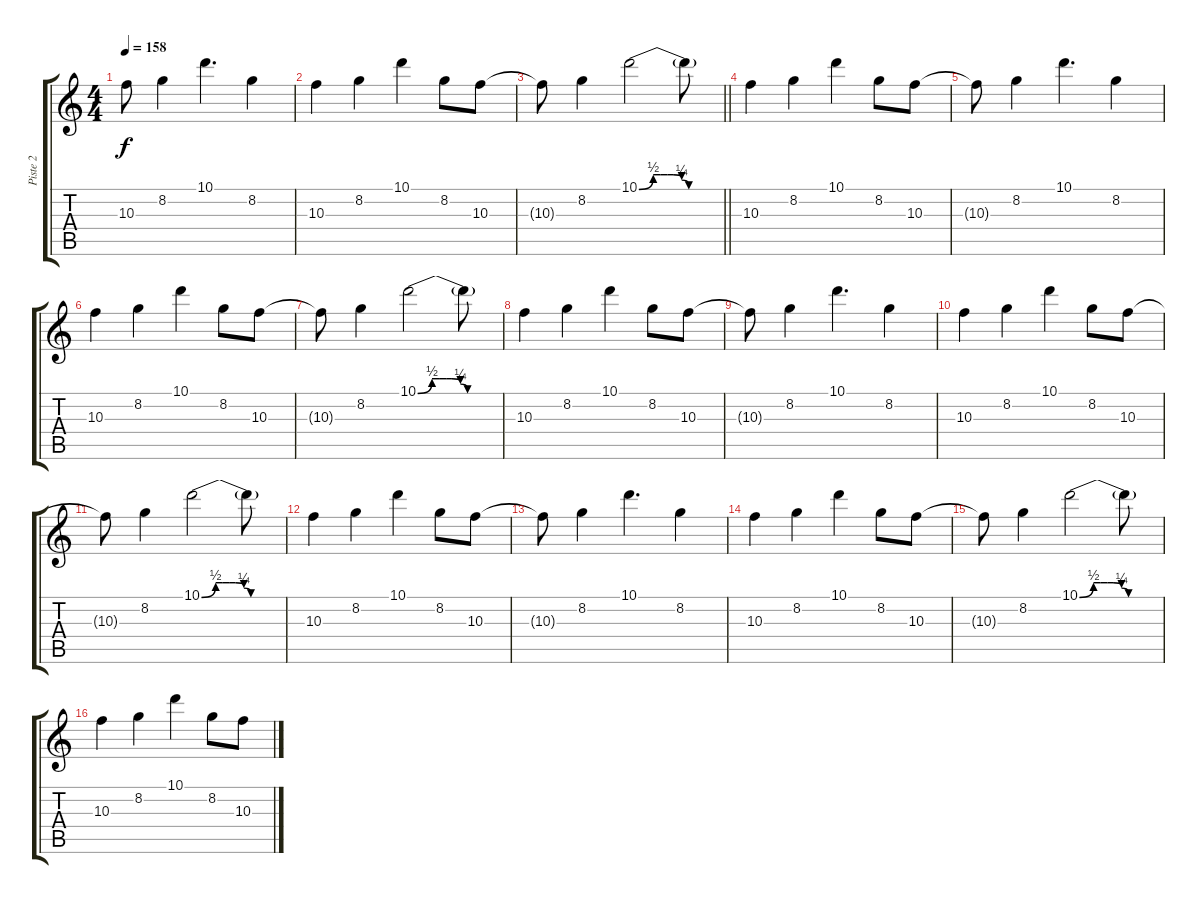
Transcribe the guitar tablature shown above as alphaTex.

\track ("Piste 2" "Piste 2") {instrument overdrivenguitar}
\staff {score tabs}
\tuning (E4 B3 G3 D3 A2 E2) {hide}
\ts (4 4)
\tempo 158
\clef g2
\ks c
10.3{t}.8{dy f} 8.2.4 10.1.4{d} 8.2.4 |
10.3.4 8.2.4 10.1.4 8.2.8 10.3.8 |
\barLineRight lightlight
10.3{t}.8 8.2.4 10.1{be (custom 0 0 10 2 15 2 20 2 24 2 30 1 35 0 60 0)}.2 10.1{t}.8 |
10.3.4 8.2.4 10.1.4 8.2.8 10.3.8 |
10.3{t}.8 8.2.4 10.1.4{d} 8.2.4 |
10.3.4 8.2.4 10.1.4 8.2.8 10.3.8 |
10.3{t}.8 8.2.4 10.1{be (custom 0 0 10 2 15 2 20 2 24 2 30 1 35 0 60 0)}.2 10.1{t}.8 |
10.3.4 8.2.4 10.1.4 8.2.8 10.3.8 |
10.3{t}.8 8.2.4 10.1.4{d} 8.2.4 |
10.3.4 8.2.4 10.1.4 8.2.8 10.3.8 |
10.3{t}.8 8.2.4 10.1{be (custom 0 0 10 2 15 2 20 2 24 2 30 1 35 0 60 0)}.2 10.1{t}.8 |
10.3.4 8.2.4 10.1.4 8.2.8 10.3.8 |
10.3{t}.8 8.2.4 10.1.4{d} 8.2.4 |
10.3.4 8.2.4 10.1.4 8.2.8 10.3.8 |
10.3{t}.8 8.2.4 10.1{be (custom 0 0 10 2 15 2 20 2 24 2 30 1 35 0 60 0)}.2 10.1{t}.8 |
10.3.4 8.2.4 10.1.4 8.2.8 10.3.8
